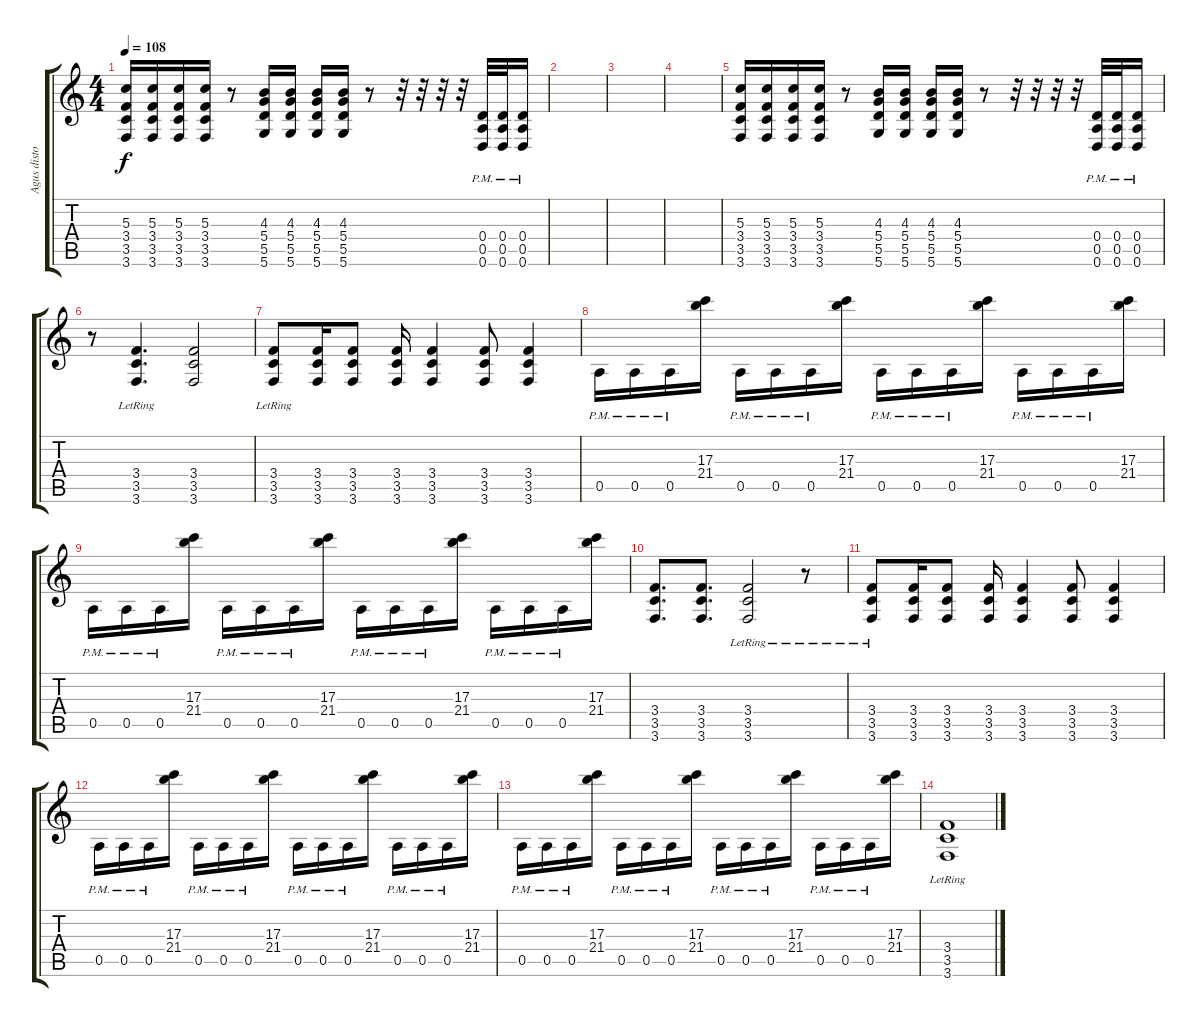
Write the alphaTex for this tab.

\track ("Agus distortion" "Agus disto") {instrument distortionguitar}
\staff {score tabs}
\tuning (E4 B3 G3 D3 A2 D2) {hide}
\ts (4 4)
\tempo 108
\clef g2
\ks c
(5.3 3.4 3.5 3.6).16{dy f} (5.3 3.4 3.5 3.6).16 (5.3 3.4 3.5 3.6).16 (5.3 3.4 3.5 3.6).16 r.8 (4.3 5.4 5.5 5.6).16 (4.3 5.4 5.5 5.6).16 (4.3 5.4 5.5 5.6).16 (4.3 5.4 5.5 5.6).16 r.8 r.32 r.32 r.32 r.32 (0.4{pm} 0.5{pm} 0.6{pm}).32 (0.4{pm} 0.5{pm} 0.6{pm}).32 (0.4{pm} 0.5{pm} 0.6{pm}).16 |
|
|
|
(5.3 3.4 3.5 3.6).16 (5.3 3.4 3.5 3.6).16 (5.3 3.4 3.5 3.6).16 (5.3 3.4 3.5 3.6).16 r.8 (4.3 5.4 5.5 5.6).16 (4.3 5.4 5.5 5.6).16 (4.3 5.4 5.5 5.6).16 (4.3 5.4 5.5 5.6).16 r.8 r.32 r.32 r.32 r.32 (0.4{pm} 0.5{pm} 0.6{pm}).32 (0.4{pm} 0.5{pm} 0.6{pm}).32 (0.4{pm} 0.5{pm} 0.6{pm}).16 |
r.8 (3.4 3.5{lr} 3.6).4{d} (3.4 3.5 3.6).2 |
(3.4{lr} 3.5{lr} 3.6{lr}).8 (3.4 3.5 3.6).16 (3.4 3.5 3.6).8 (3.4 3.5 3.6).16 (3.4 3.5 3.6).4 (3.4 3.5 3.6).8 (3.4 3.5 3.6).4 |
0.5{pm}.16 0.5{pm}.16 0.5{pm}.16 (17.3 21.4).16 0.5{pm}.16 0.5{pm}.16 0.5{pm}.16 (17.3 21.4).16 0.5{pm}.16 0.5{pm}.16 0.5{pm}.16 (17.3 21.4).16 0.5{pm}.16 0.5{pm}.16 0.5{pm}.16 (17.3 21.4).16 |
0.5{pm}.16 0.5{pm}.16 0.5{pm}.16 (17.3 21.4).16 0.5{pm}.16 0.5{pm}.16 0.5{pm}.16 (17.3 21.4).16 0.5{pm}.16 0.5{pm}.16 0.5{pm}.16 (17.3 21.4).16 0.5{pm}.16 0.5{pm}.16 0.5{pm}.16 (17.3 21.4).16 |
(3.4 3.5 3.6).8{d} (3.4 3.5 3.6).8{d} (3.4{lr} 3.5{lr} 3.6{lr}).2 r.8 |
(3.4{lr} 3.5{lr} 3.6{lr}).8 (3.4 3.5 3.6).16 (3.4 3.5 3.6).8 (3.4 3.5 3.6).16 (3.4 3.5 3.6).4 (3.4 3.5 3.6).8 (3.4 3.5 3.6).4 |
0.5{pm}.16 0.5{pm}.16 0.5{pm}.16 (17.3 21.4).16 0.5{pm}.16 0.5{pm}.16 0.5{pm}.16 (17.3 21.4).16 0.5{pm}.16 0.5{pm}.16 0.5{pm}.16 (17.3 21.4).16 0.5{pm}.16 0.5{pm}.16 0.5{pm}.16 (17.3 21.4).16 |
0.5{pm}.16 0.5{pm}.16 0.5{pm}.16 (17.3 21.4).16 0.5{pm}.16 0.5{pm}.16 0.5{pm}.16 (17.3 21.4).16 0.5{pm}.16 0.5{pm}.16 0.5{pm}.16 (17.3 21.4).16 0.5{pm}.16 0.5{pm}.16 0.5{pm}.16 (17.3 21.4).16 |
(3.4{lr} 3.5{lr} 3.6{lr}).1
